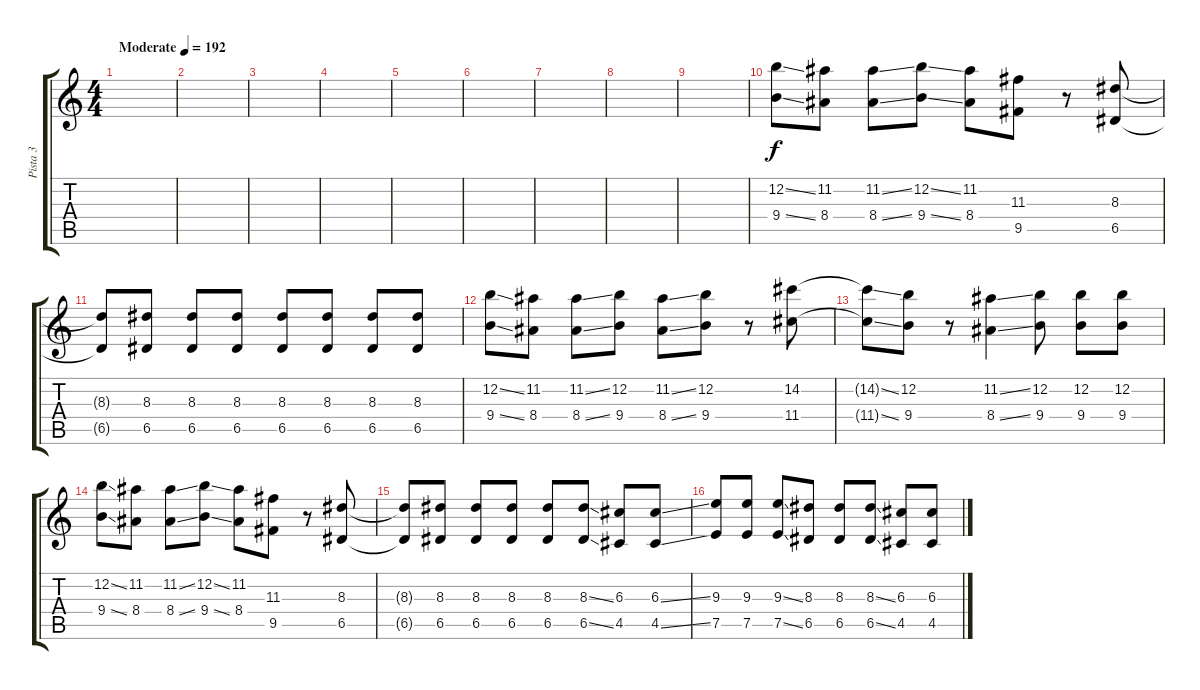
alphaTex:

\track ("Pista 3" "Pista 3") {instrument distortionguitar}
\staff {score tabs}
\tuning (E4 B3 G3 D3 A2 E2) {hide}
\ts (4 4)
\tempo (192 "Moderate")
\clef g2
\ks c
|
|
|
|
|
|
|
|
|
(12.2{ss} 9.4{ss}).8 (11.2 8.4).8 (11.2{ss} 8.4{ss}).8 (12.2{ss} 9.4{ss}).8 (11.2 8.4).8 (11.3 9.5).8 r.8 (8.3 6.5).8 |
(8.3{t} 6.5{t}).8 (8.3 6.5).8 (8.3 6.5).8 (8.3 6.5).8 (8.3 6.5).8 (8.3 6.5).8 (8.3 6.5).8 (8.3 6.5).8 |
(12.2{ss} 9.4{ss}).8 (11.2 8.4).8 (11.2{ss} 8.4{ss}).8 (12.2 9.4).8 (11.2{ss} 8.4{ss}).8 (12.2 9.4).8 r.8 (14.2 11.4).8 |
(14.2{ss t} 11.4{ss t}).8 (12.2 9.4).8 r.8 (11.2{ss} 8.4{ss}).4 (12.2 9.4).8 (12.2 9.4).8 (12.2 9.4).8 |
(12.2{ss} 9.4{ss}).8 (11.2 8.4).8 (11.2{ss} 8.4{ss}).8 (12.2{ss} 9.4{ss}).8 (11.2 8.4).8 (11.3 9.5).8 r.8 (8.3 6.5).8 |
(8.3{t} 6.5{t}).8 (8.3 6.5).8 (8.3 6.5).8 (8.3 6.5).8 (8.3 6.5).8 (8.3{ss} 6.5{ss}).8 (6.3 4.5).8 (6.3{ss} 4.5{ss}).8 |
(9.3 7.5).8 (9.3 7.5).8 (9.3{ss} 7.5{ss}).8 (8.3 6.5).8 (8.3 6.5).8 (8.3{ss} 6.5{ss}).8 (6.3 4.5).8 (6.3{ss} 4.5{ss}).8
